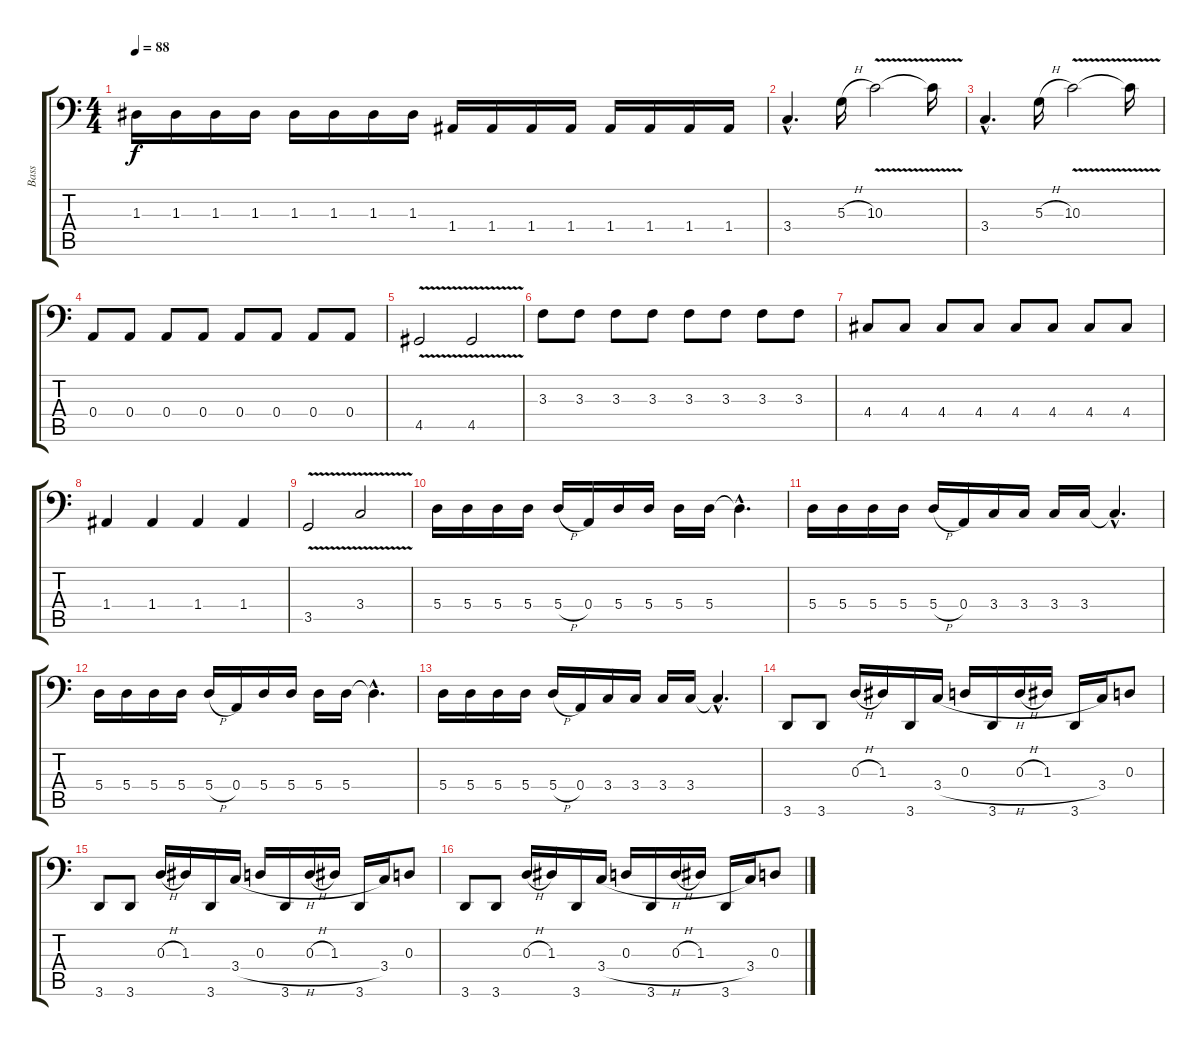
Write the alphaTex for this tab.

\track ("Bass" "Bass") {instrument electricbassfinger}
\staff {score tabs}
\tuning (C3 G2 D2 A1 E1 B0) {hide}
\ts (4 4)
\tempo 88
\clef f4
\ks c
1.3.16{dy f} 1.3.16 1.3.16 1.3.16 1.3.16 1.3.16 1.3.16 1.3.16 1.4.16 1.4.16 1.4.16 1.4.16 1.4.16 1.4.16 1.4.16 1.4.16 |
3.4{hac}.4{d} 5.3{h}.16 10.3{v}.2 10.3{t}.16 |
3.4{hac}.4{d} 5.3{h}.16 10.3{v}.2 10.3{t}.16 |
0.4.8 0.4.8 0.4.8 0.4.8 0.4.8 0.4.8 0.4.8 0.4.8 |
4.5{v}.2 4.5{v}.2 |
3.3.8 3.3.8 3.3.8 3.3.8 3.3.8 3.3.8 3.3.8 3.3.8 |
4.4.8 4.4.8 4.4.8 4.4.8 4.4.8 4.4.8 4.4.8 4.4.8 |
1.4.4 1.4.4 1.4.4 1.4.4 |
3.5{v}.2 3.4{v}.2 |
5.4.16 5.4.16 5.4.16 5.4.16 5.4{h}.16 0.4.16 5.4.16 5.4.16 5.4.16 5.4.16 5.4{hac t}.4{d} |
5.4.16 5.4.16 5.4.16 5.4.16 5.4{h}.16 0.4.16 3.4.16 3.4.16 3.4.16 3.4.16 3.4{hac t}.4{d} |
5.4.16 5.4.16 5.4.16 5.4.16 5.4{h}.16 0.4.16 5.4.16 5.4.16 5.4.16 5.4.16 5.4{hac t}.4{d} |
5.4.16 5.4.16 5.4.16 5.4.16 5.4{h}.16 0.4.16 3.4.16 3.4.16 3.4.16 3.4.16 3.4{hac t}.4{d} |
3.6.8 3.6.8 0.3{h}.16 1.3.16 3.6.16 3.4{h}.16 0.3.16 3.6.16 0.3{h}.16 1.3.16 3.6.16 3.4.16 0.3.8 |
3.6.8 3.6.8 0.3{h}.16 1.3.16 3.6.16 3.4{h}.16 0.3.16 3.6.16 0.3{h}.16 1.3.16 3.6.16 3.4.16 0.3.8 |
3.6.8 3.6.8 0.3{h}.16 1.3.16 3.6.16 3.4{h}.16 0.3.16 3.6.16 0.3{h}.16 1.3.16 3.6.16 3.4.16 0.3.8
